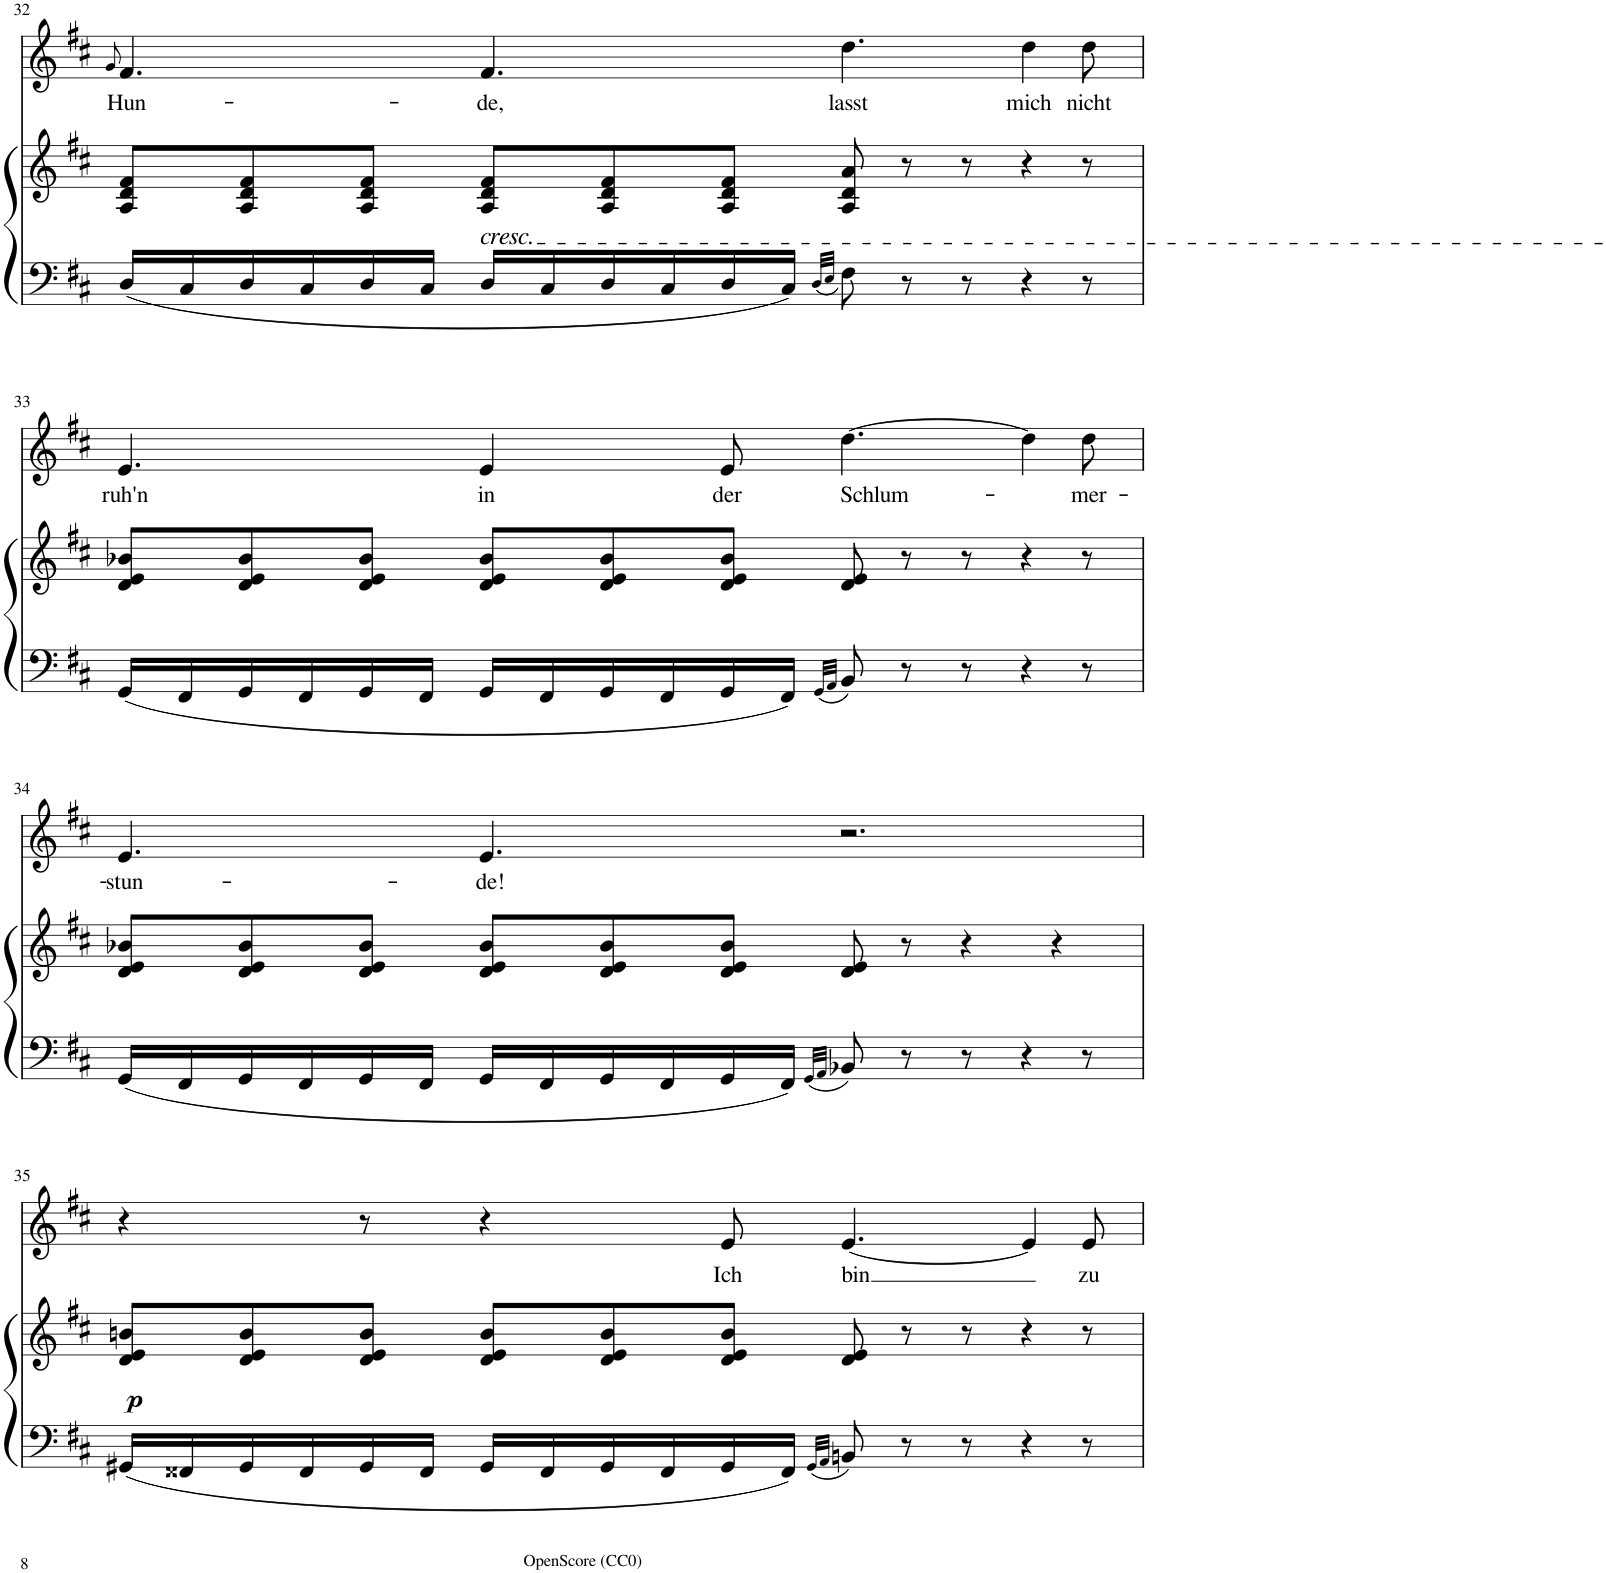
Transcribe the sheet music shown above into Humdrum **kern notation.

**kern	**kern	**dynam	**kern	**text
*part2	*part2	*part2	*part1	*part1
*staff3	*staff2	*staff2/3	*staff1	*staff1
*I"Pianoforte	*	*	*I"Singstimme Voice	*
*I'Pno	*	*	*	*
!!LO:PB:g=z
*clefF4	*clefG2	*	*clefG2	*
*k[f#c#]	*k[f#c#]	*	*k[f#c#]	*
*M12/8	*M12/8	*	*M12/8	*
=32	=32	=32	=32	=32
.	.	.	8qg/	.
!	!	!	!	!LO:LY:b
16D/LL	8A/ 8d/ 8f#/L	.	4.f#/	Hun-
16C#/	.	.	.	.
16D/	8A/ 8d/ 8f#/	.	.	.
16C#/	.	.	.	.
16D/	8A/ 8d/ 8f#/J	.	.	.
16C#/JJ	.	.	.	.
!	!LO:TX:b:i:t=cresc.	!	!	!
!	!	!	!	!LO:LY:b
16D/LL	8A/ 8d/ 8f#/L	.	4.f#/	-de,
16C#/	.	.	.	.
16D/	8A/ 8d/ 8f#/	.	.	.
16C#/	.	.	.	.
16D/	8A/ 8d/ 8f#/J	.	.	.
16C#/JJ	.	.	.	.
32qD/LLL	.	.	.	.
32qE/JJJ	.	.	.	.
!	!	!	!	!LO:LY:b
8F#\	8A/ 8d/ 8a/	.	4.dd\	lasst
8r	8r	.	.	.
8r	8r	.	.	.
!	!	!	!	!LO:LY:b
4r	4r	.	4dd\	mich
!	!	!	!	!LO:LY:b
8r	8r	.	8dd\	nicht
!!LO:LB:g=z
=33	=33	=33	=33	=33
!	!	!	!	!LO:LY:b
16GG/LL	8d/ 8e/ 8b-X/L	.	4.e/	ruh'n
16FF#/	.	.	.	.
16GG/	8d/ 8e/ 8b-/	.	.	.
16FF#/	.	.	.	.
16GG/	8d/ 8e/ 8b-/J	.	.	.
16FF#/JJ	.	.	.	.
!	!	!	!	!LO:LY:b
16GG/LL	8d/ 8e/ 8b-/L	.	4e/	in
16FF#/	.	.	.	.
16GG/	8d/ 8e/ 8b-/	.	.	.
16FF#/	.	.	.	.
!	!	!	!	!LO:LY:b
16GG/	8d/ 8e/ 8b-/J	.	8e/	der
16FF#/JJ	.	.	.	.
32qGG/LLL	.	.	.	.
32qAA/JJJ	.	.	.	.
!	!	!	!	!LO:LY:b
8BB/	8d/ 8e/	.	[4.dd\	Schlum-
8r	8r	.	.	.
8r	8r	.	.	.
4r	4r	.	4dd\]	.
!	!	!	!	!LO:LY:b
8r	8r	.	8dd\	-mer-
!!LO:LB:g=z
=34	=34	=34	=34	=34
!	!	!	!	!LO:LY:b
16GG/LL	8d/ 8e/ 8b-X/L	.	4.e/	-stun-
16FF#/	.	.	.	.
16GG/	8d/ 8e/ 8b-/	.	.	.
16FF#/	.	.	.	.
16GG/	8d/ 8e/ 8b-/J	.	.	.
16FF#/JJ	.	.	.	.
!	!	!	!	!LO:LY:b
16GG/LL	8d/ 8e/ 8b-/L	.	4.e/	-de!
16FF#/	.	.	.	.
16GG/	8d/ 8e/ 8b-/	.	.	.
16FF#/	.	.	.	.
16GG/	8d/ 8e/ 8b-/J	.	.	.
16FF#/JJ	.	.	.	.
32qGG/LLL	.	.	.	.
32qAA/JJJ	.	.	.	.
8BB-X/	8d/ 8e/	.	2.r	.
8r	8r	.	.	.
8r	4r	.	.	.
4r	.	.	.	.
.	4r	.	.	.
8r	.	.	.	.
!!LO:LB:g=z
=35	=35	=35	=35	=35
!	!	!LO:DY:b	!	!
16GG#X/LL	8d/ 8e/ 8bn/L	p	4r	.
16FF##X/	.	.	.	.
16GG#/	8d/ 8e/ 8b/	.	.	.
16FF##/	.	.	.	.
16GG#/	8d/ 8e/ 8b/J	.	8r	.
16FF##/JJ	.	.	.	.
16GG#/LL	8d/ 8e/ 8b/L	.	4r	.
16FF##/	.	.	.	.
16GG#/	8d/ 8e/ 8b/	.	.	.
16FF##/	.	.	.	.
!	!	!	!	!LO:LY:b
16GG#/	8d/ 8e/ 8b/J	.	8e/	Ich
16FF##/JJ	.	.	.	.
32qGG#/LLL	.	.	.	.
32qAA/JJJ	.	.	.	.
!	!	!	!	!LO:LY:b
8BBn/	8d/ 8e/	.	[4.e/	bin
8r	8r	.	.	.
8r	8r	.	.	.
4r	4r	.	4e/]	.
!	!	!	!	!LO:LY:b
8r	8r	.	8e/	zu
=	=	=	=	=
*-	*-	*-	*-	*-
